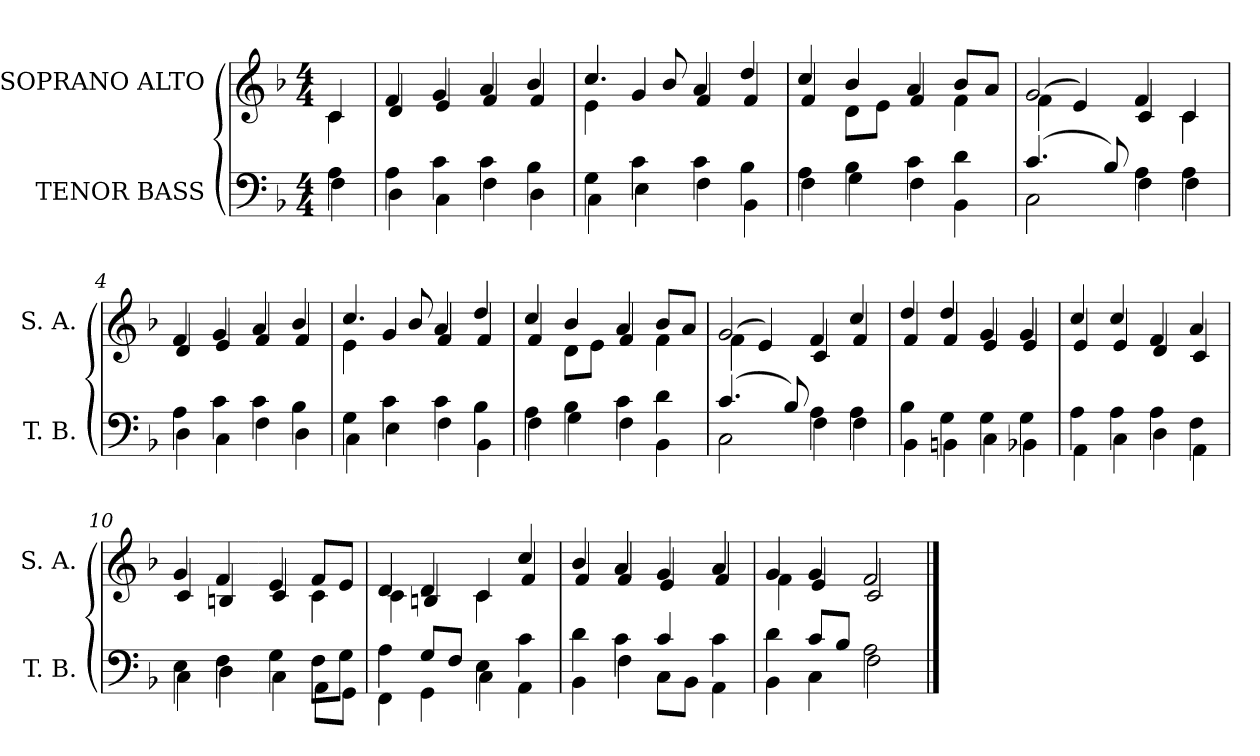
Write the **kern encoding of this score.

**kern	**kern
*part2	*part1
*staff2	*staff1
*I"TENOR BASS	*I"SOPRANO ALTO
*I'T. B.	*I'S. A.
!!LO:PB:g=z
*clefF4	*clefG2
*k[b-]	*k[b-]
*F:	*F:
*M4/4	*M4/4
=	=
*^	*^
4Ai\	4Fi\	4ci/	4ci\
=	=	=	=
4Ai\	4Di\	4fi/	4di/
4ci\	4Ci\	4gi/	4ei/
4ci\	4Fi\	4ai/	4fi/
4B-i\	4Di\	4b-i/	4fi/
=1	=1	=1	=1
4Gi\	4Ci\	4.cci/	4ei\
4ci\	4Ei\	.	4gi/
.	.	8b-i/	.
4ci\	4Fi\	4ai/	4fi/
4B-i\	4BB-i\	4ddi/	4fi/
=2	=2	=2	=2
4Ai\	4Fi\	4cci/	4fi/
4B-i\	4Gi\	4b-i/	8di\L
.	.	.	8ei\J
4ci\	4Fi\	4ai/	4fi/
4di\	4BB-i\	8b-i/L	4fi\
.	.	8ai/J	.
!!LO:LB:g=z	!!
=3	=3	=3	=3
(4.ci/	2Ci\	2gi/	(4fi\
.	.	.	4ei/)
8B-i/)	.	.	.
4Ai\	4Fi\	4fi/	4ci/
4Ai\	4Fi\	4ci/	4ci\
=4	=4	=4	=4
4Ai\	4Di\	4fi/	4di/
4ci\	4Ci\	4gi/	4ei/
4ci\	4Fi\	4ai/	4fi/
4B-i\	4Di\	4b-i/	4fi/
=5	=5	=5	=5
4Gi\	4Ci\	4.cci/	4ei\
4ci\	4Ei\	.	4gi/
.	.	8b-i/	.
4ci\	4Fi\	4ai/	4fi/
4B-i\	4BB-i\	4ddi/	4fi/
=6	=6	=6	=6
4Ai\	4Fi\	4cci/	4fi/
4B-i\	4Gi\	4b-i/	8di\L
.	.	.	8ei\J
4ci\	4Fi\	4ai/	4fi/
4di\	4BB-i\	8b-i/L	4fi\
.	.	8ai/J	.
!!LO:LB:g=z	!!
=7	=7	=7	=7
(4.ci/	2Ci\	2gi/	(4fi\
.	.	.	4ei/)
8B-i/)	.	.	.
4Ai\	4Fi\	4fi/	4ci/
4Ai\	4Fi\	4cci/	4fi/
=8	=8	=8	=8
4B-i\	4BB-i\	4ddi/	4fi/
4Gi\	4BBni\	4ddi/	4fi/
4Gi\	4Ci\	4gi/	4ei/
4Gi\	4BB-Xi\	4gi/	4ei/
=9	=9	=9	=9
4Ai\	4AAi\	4cci/	4ei/
4Ai\	4Ci\	4cci/	4ei/
4Ai\	4Di\	4fi/	4di/
4Fi\	4AAi\	4ai/	4ci/
=10	=10	=10	=10
4Ei\	4Ci\	4gi/	4ci/
4Fi\	4Di\	4fi/	4Bni/
!!LO:LB:g=z	!!
=11-	=11-	=11-	=11-
4Gi\	4Ci\	4ei/	4ci/
8Fi\L	8AAi\L	8fi/L	4ci\
8Gi\J	8GGi\J	8ei/J	.
=12	=12	=12	=12
4Ai\	4FFi\	4di/	4ci\
8Gi/L	4GGi\	4di/	4Bni/
8Fi/J	.	.	.
4Ei\	4Ci\	4ci/	4ci\
4ci\	4AAi\	4cci/	4fi/
=13	=13	=13	=13
4di\	4BB-i\	4b-i/	4fi/
4ci\	4Fi\	4ai/	4fi/
4ci/	8Ci\L	4gi/	4ei/
.	8BB-i\J	.	.
4ci\	4AAi\	4ai/	4fi/
=14	=14	=14	=14
4di\	4BB-i\	4gi/	4fi\
8ci/L	4Ci\	4gi/	4ei/
8B-i/J	.	.	.
2Ai\	2Fi\	2fi/	2ci/
*v	*v	*	*
*	*v	*v
==	==
*-	*-
